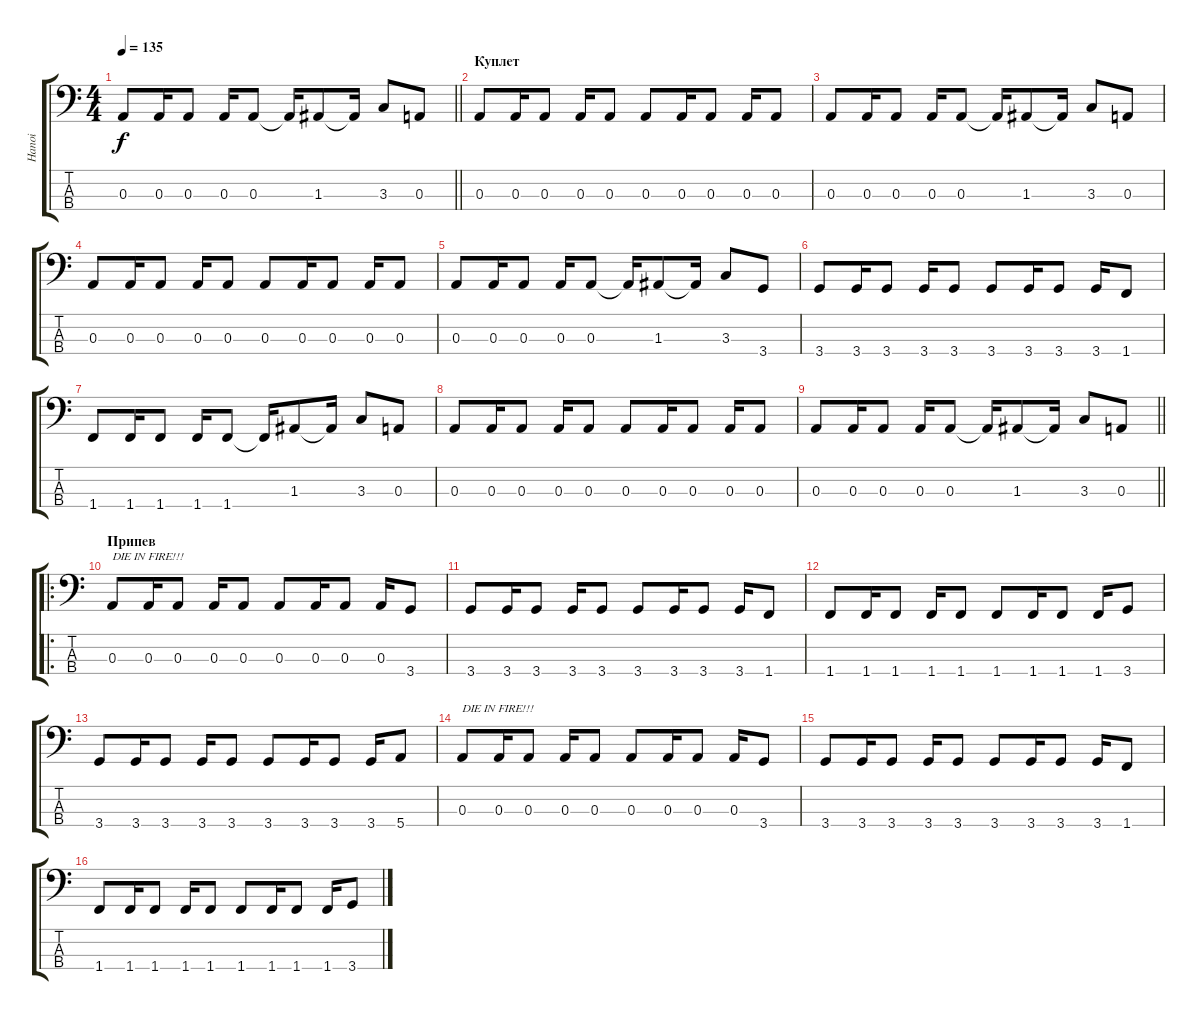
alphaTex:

\track ("Hanoi" "Hanoi") {instrument electricbassfinger}
\staff {score tabs}
\tuning (G2 D2 A1 E1) {hide}
\ts (4 4)
\tempo 135
\clef f4
\barLineRight lightlight
\ks c
0.3.8{dy f} 0.3.16 0.3.8 0.3.16 0.3.8 0.3{t}.16 1.3.8 1.3{t}.16 3.3.8 0.3.8 |
\section ("" "Куплет")
0.3.8 0.3.16 0.3.8 0.3.16 0.3.8 0.3.8 0.3.16 0.3.8 0.3.16 0.3.8 |
0.3.8 0.3.16 0.3.8 0.3.16 0.3.8 0.3{t}.16 1.3.8 1.3{t}.16 3.3.8 0.3.8 |
0.3.8 0.3.16 0.3.8 0.3.16 0.3.8 0.3.8 0.3.16 0.3.8 0.3.16 0.3.8 |
0.3.8 0.3.16 0.3.8 0.3.16 0.3.8 0.3{t}.16 1.3.8 1.3{t}.16 3.3.8 3.4.8 |
3.4.8 3.4.16 3.4.8 3.4.16 3.4.8 3.4.8 3.4.16 3.4.8 3.4.16 1.4.8 |
1.4.8 1.4.16 1.4.8 1.4.16 1.4.8 1.4{t}.16 1.3.8 1.3{t}.16 3.3.8 0.3.8 |
0.3.8 0.3.16 0.3.8 0.3.16 0.3.8 0.3.8 0.3.16 0.3.8 0.3.16 0.3.8 |
\barLineRight lightlight
0.3.8 0.3.16 0.3.8 0.3.16 0.3.8 0.3{t}.16 1.3.8 1.3{t}.16 3.3.8 0.3.8 |
\ro
\section ("" "Припев")
0.3.8{txt "DIE IN FIRE!!!"} 0.3.16 0.3.8 0.3.16 0.3.8 0.3.8 0.3.16 0.3.8 0.3.16 3.4.8 |
3.4.8 3.4.16 3.4.8 3.4.16 3.4.8 3.4.8 3.4.16 3.4.8 3.4.16 1.4.8 |
1.4.8 1.4.16 1.4.8 1.4.16 1.4.8 1.4.8 1.4.16 1.4.8 1.4.16 3.4.8 |
3.4.8 3.4.16 3.4.8 3.4.16 3.4.8 3.4.8 3.4.16 3.4.8 3.4.16 5.4.8 |
0.3.8{txt "DIE IN FIRE!!!"} 0.3.16 0.3.8 0.3.16 0.3.8 0.3.8 0.3.16 0.3.8 0.3.16 3.4.8 |
3.4.8 3.4.16 3.4.8 3.4.16 3.4.8 3.4.8 3.4.16 3.4.8 3.4.16 1.4.8 |
1.4.8 1.4.16 1.4.8 1.4.16 1.4.8 1.4.8 1.4.16 1.4.8 1.4.16 3.4.8
